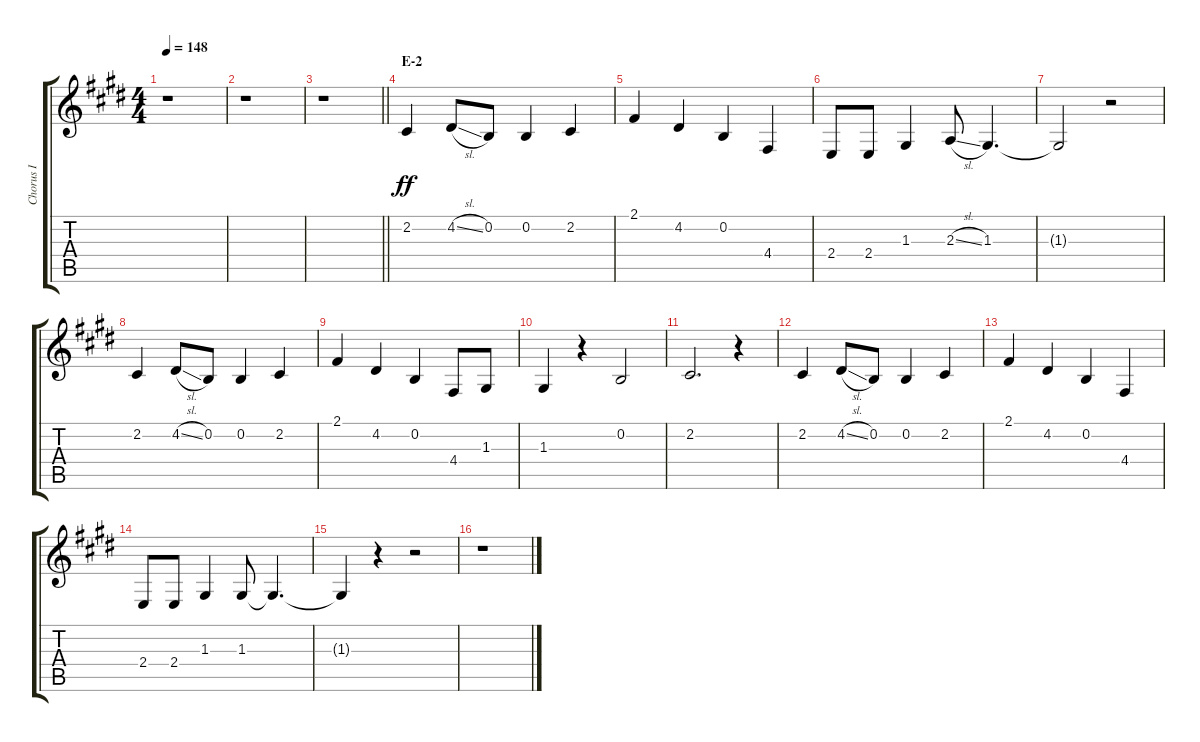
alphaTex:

\track ("Chorus I" "Chorus I") {instrument voiceoohs}
\staff {score tabs}
\tuning (E4 B3 G3 D3 A2 E2) {hide}
\ts (4 4)
\tempo 148
\clef g2
\ks e
r.1{dy ff} |
r.1 |
\barLineRight lightlight
r.1 |
\section ("" "E-2")
2.2.4 4.2{sl}.8 0.2.8 0.2.4 2.2.4 |
2.1.4 4.2.4 0.2.4 4.4.4 |
2.4.8 2.4.8 1.3.4 2.3{sl}.8 1.3.4{d} |
1.3{t}.2 r.2 |
2.2.4 4.2{sl}.8 0.2.8 0.2.4 2.2.4 |
2.1.4 4.2.4 0.2.4 4.4.8 1.3.8 |
1.3.4 r.4 0.2.2 |
2.2.2{d} r.4 |
2.2.4 4.2{sl}.8 0.2.8 0.2.4 2.2.4 |
2.1.4 4.2.4 0.2.4 4.4.4 |
2.4.8 2.4.8 1.3.4 1.3.8 1.3{t}.4{d} |
1.3{t}.4 r.4 r.2 |
r.1
